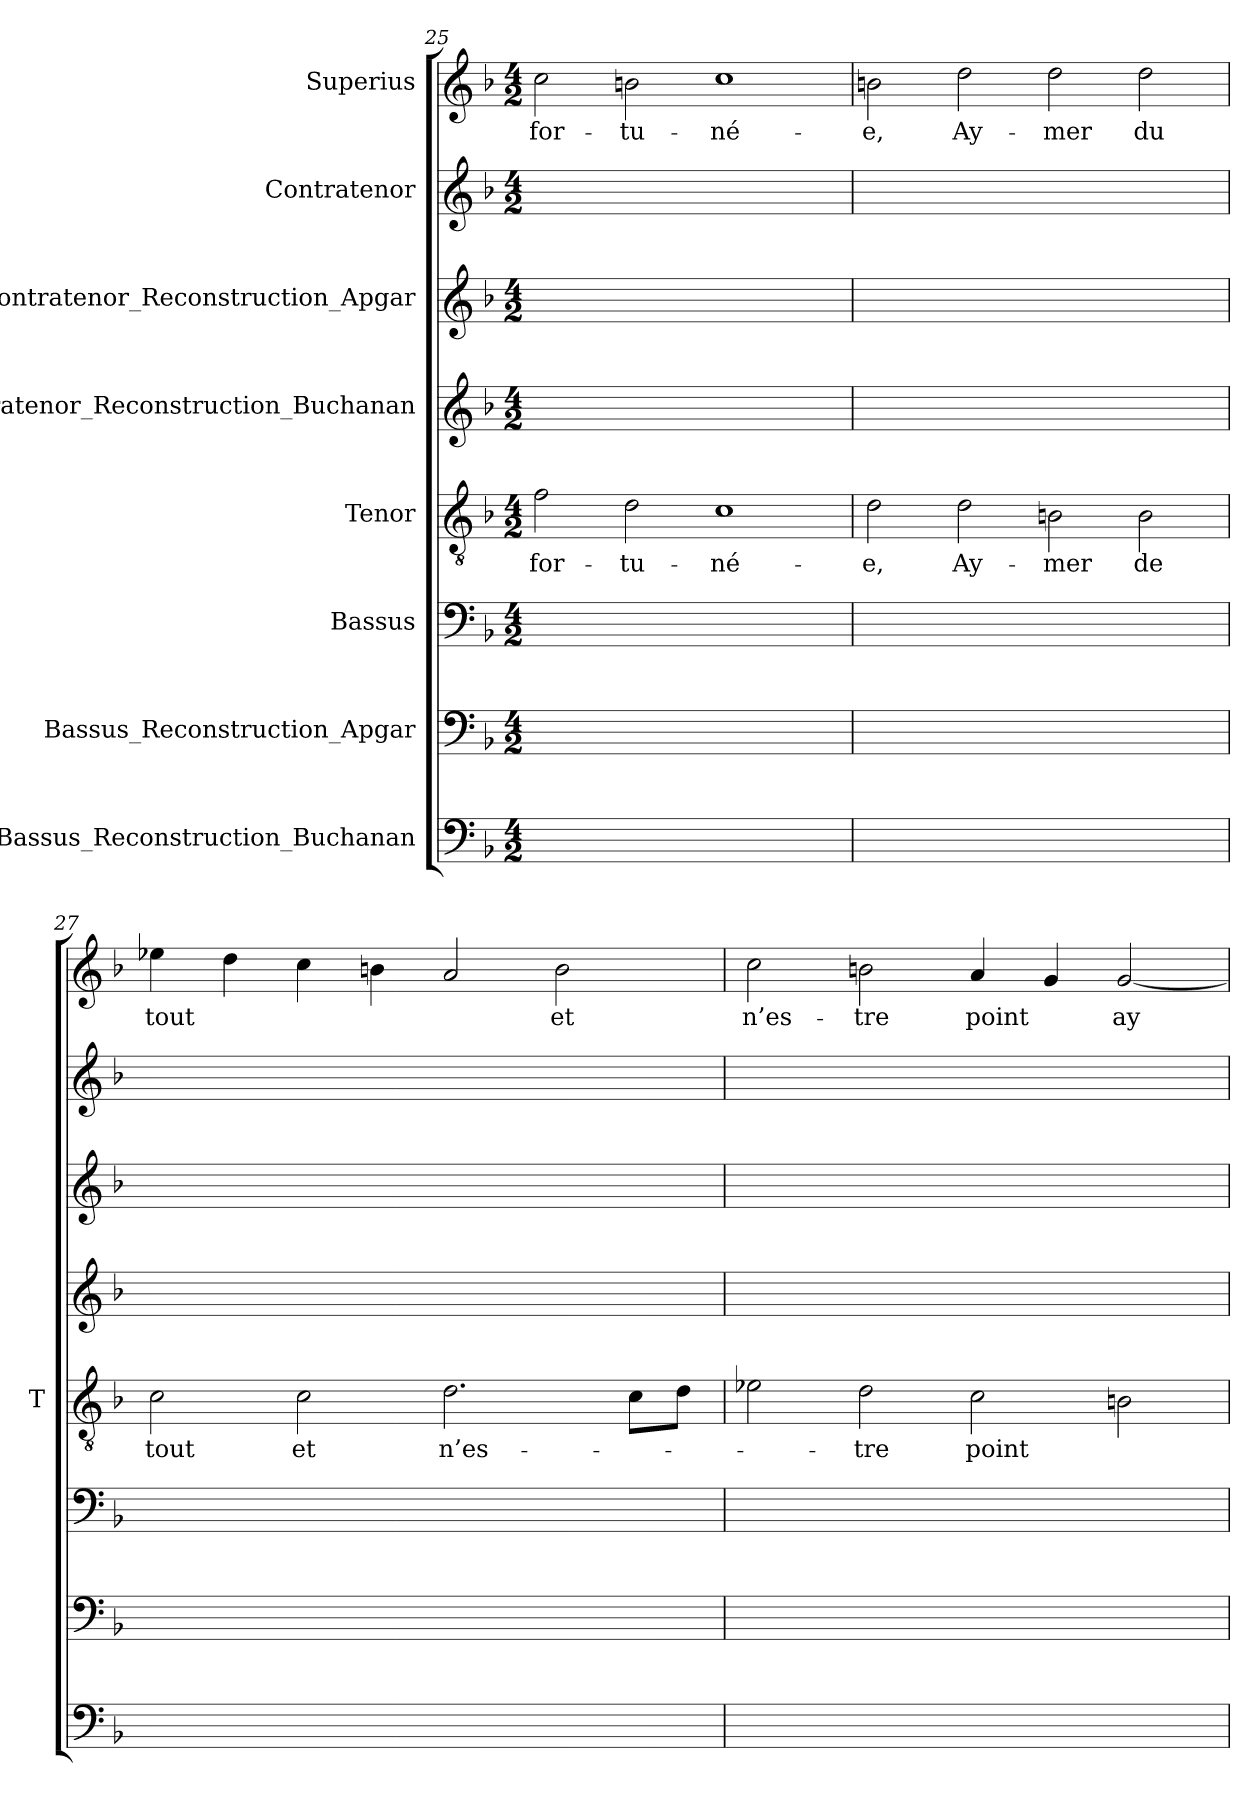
**kern	**kern	**kern	**kern	**text	**kern	**kern	**kern	**kern	**text
*part8	*part7	*part6	*part5	*part5	*part4	*part3	*part2	*part1	*part1
*staff8	*staff7	*staff6	*staff5	*staff5	*staff4	*staff3	*staff2	*staff1	*staff1
*I"Bassus_Reconstruction_Buchanan	*I"Bassus_Reconstruction_Apgar	*I"Bassus	*I"Tenor	*	*I"Contratenor_Reconstruction_Buchanan	*I"Contratenor_Reconstruction_Apgar	*I"Contratenor	*I"Superius	*
*	*	*	*I'T	*	*	*	*	*	*
*clefF4	*clefF4	*clefF4	*clefGv2	*	*clefG2	*clefG2	*clefG2	*clefG2	*
*k[b-]	*k[b-]	*k[b-]	*k[b-]	*	*k[b-]	*k[b-]	*k[b-]	*k[b-]	*
*M4/2	*M4/2	*M4/2	*M4/2	*	*M4/2	*M4/2	*M4/2	*M4/2	*
=25	=25	=25	=25	=25	=25	=25	=25	=25	=25
0ryy	0ryy	0ryy	2f	for-	0ryy	0ryy	0ryy	2cc	for-
.	.	.	2d	tu-	.	.	.	2b	tu-
.	.	.	1c	né-	.	.	.	1cc	né-
=26	=26	=26	=26	=26	=26	=26	=26	=26	=26
0ryy	0ryy	0ryy	2d	-e,	0ryy	0ryy	0ryy	2b	-e,
.	.	.	2d	Ay-	.	.	.	2dd	Ay-
.	.	.	2B	-mer	.	.	.	2dd	-mer
.	.	.	2B	-de	.	.	.	2dd	-du
=27	=27	=27	=27	=27	=27	=27	=27	=27	=27
0ryy	0ryy	0ryy	2c	-tout	0ryy	0ryy	0ryy	4ee-X	-tout
.	.	.	.	.	.	.	.	4dd	.
.	.	.	2c	-et	.	.	.	4cc	.
.	.	.	.	.	.	.	.	4b	.
.	.	.	2.d	n’es-	.	.	.	2a	.
.	.	.	.	.	.	.	.	2b	-et
.	.	.	8cL	.	.	.	.	.	.
.	.	.	8dJ	.	.	.	.	.	.
=28	=28	=28	=28	=28	=28	=28	=28	=28	=28
0ryy	0ryy	0ryy	2e-X	.	0ryy	0ryy	0ryy	2cc	n’es-
.	.	.	2d	-tre	.	.	.	2b	-tre
.	.	.	2c	-point	.	.	.	4a	-point
.	.	.	.	.	.	.	.	4g	.
.	.	.	2B	.	.	.	.	[2g	ay-
=	=	=	=	=	=	=	=	=	=
*-	*-	*-	*-	*-	*-	*-	*-	*-	*-
